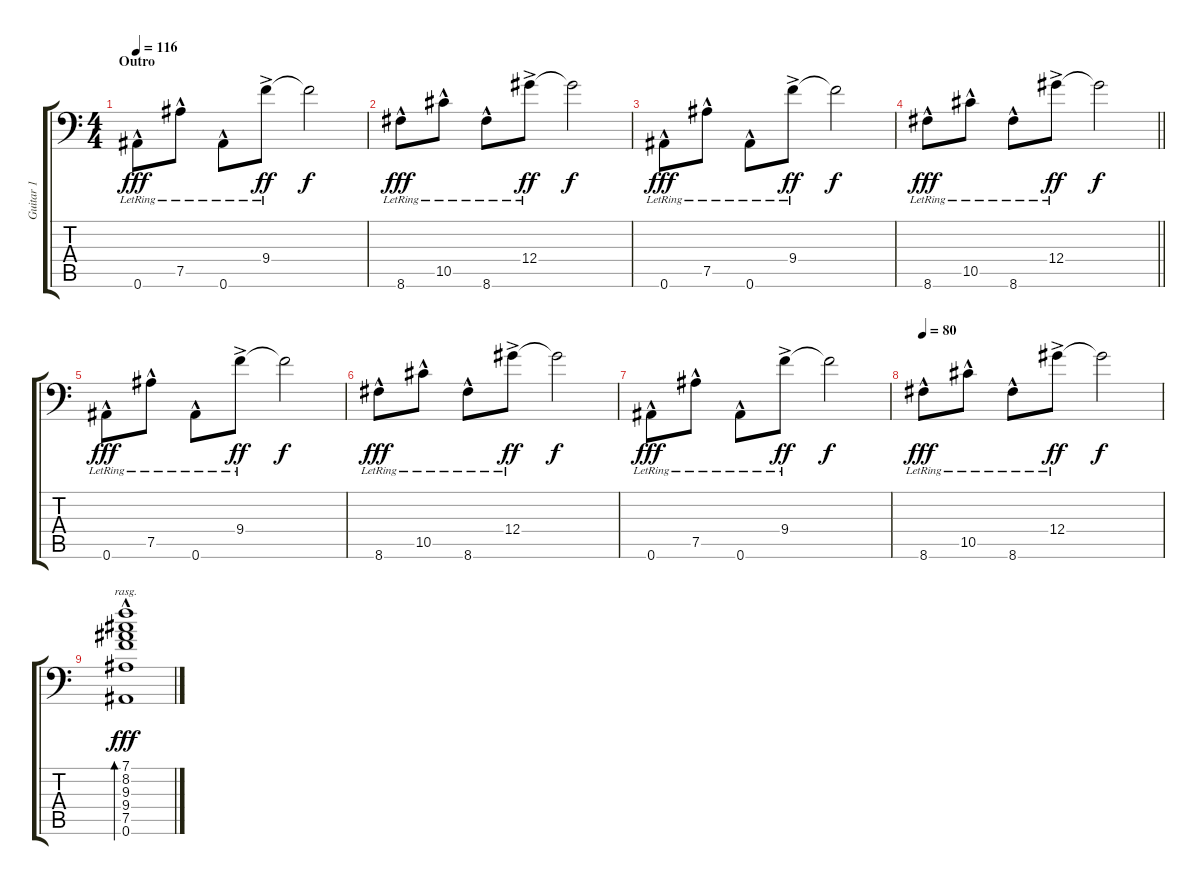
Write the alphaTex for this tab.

\track ("Guitar 1" "Guitar 1") {instrument acousticguitarnylon}
\staff {score tabs}
\tuning (Bb3 F3 Db3 Ab2 Eb2 Bb1) {hide}
\ts (4 4)
\section ("" "Outro")
\tempo 116
\clef f4
\ks c
0.6{hac lr}.8{dy fff} 7.5{hac lr}.8 0.6{hac lr}.8 9.4{ac lr}.8{dy ff} 9.4{t}.2{dy f} |
8.6{hac lr}.8{dy fff} 10.5{hac lr}.8 8.6{hac lr}.8 12.4{ac lr}.8{dy ff} 12.4{t}.2{dy f} |
0.6{hac lr}.8{dy fff} 7.5{hac lr}.8 0.6{hac lr}.8 9.4{ac lr}.8{dy ff} 9.4{t}.2{dy f} |
\barLineRight lightlight
8.6{hac lr}.8{dy fff} 10.5{hac lr}.8 8.6{hac lr}.8 12.4{ac lr}.8{dy ff} 12.4{t}.2{dy f} |
0.6{hac lr}.8{dy fff} 7.5{hac lr}.8 0.6{hac lr}.8 9.4{ac lr}.8{dy ff} 9.4{t}.2{dy f} |
8.6{hac lr}.8{dy fff} 10.5{hac lr}.8 8.6{hac lr}.8 12.4{ac lr}.8{dy ff} 12.4{t}.2{dy f} |
0.6{hac lr}.8{dy fff} 7.5{hac lr}.8 0.6{hac lr}.8 9.4{ac lr}.8{dy ff} 9.4{t}.2{dy f} |
\tempo 80
8.6{hac lr}.8{dy fff} 10.5{hac lr}.8 8.6{hac lr}.8 12.4{ac lr}.8{dy ff} 12.4{t}.2{dy f} |
(7.1{hac} 8.2{hac} 9.3{hac} 9.4{hac} 7.5{hac} 0.6{hac}).1{bd 240 rasg ii dy fff}
